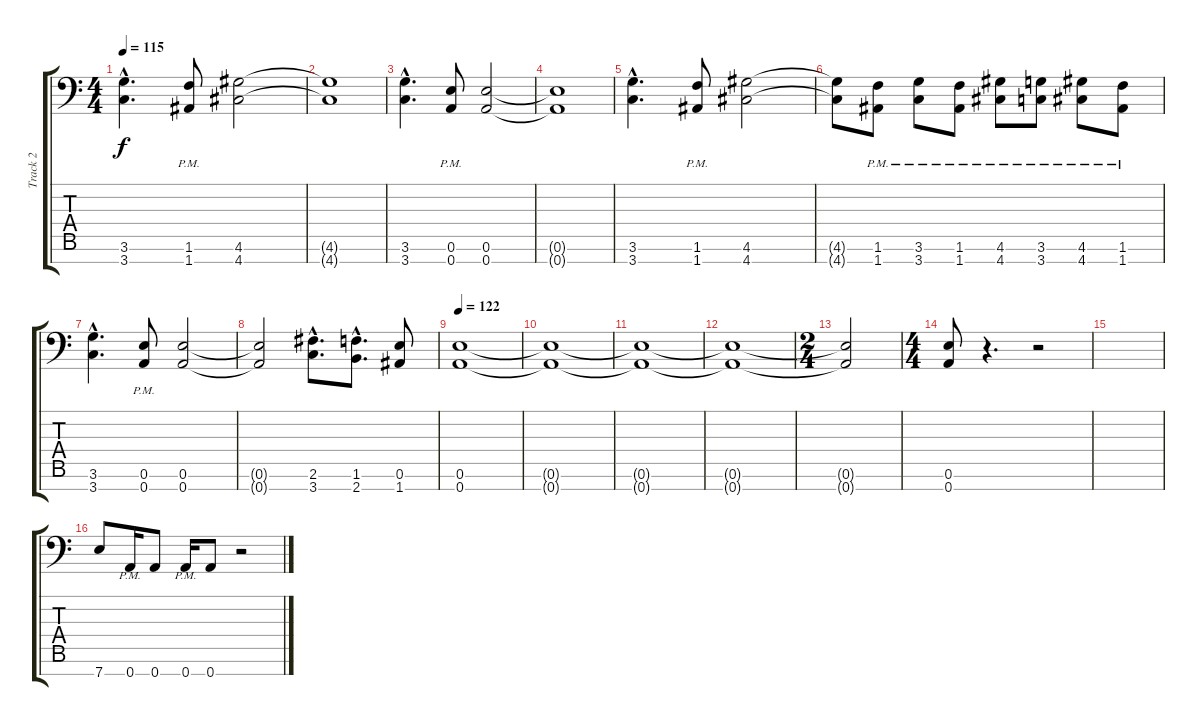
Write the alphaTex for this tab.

\track ("Track 2" "Track 2") {instrument distortionguitar}
\staff {score tabs}
\tuning (E4 B3 G3 D3 A2 E2 A1) {hide}
\ts (4 4)
\tempo 115
\clef f4
\ks c
(3.6{hac} 3.7{hac}).4{d dy f} (1.6{pm} 1.7{pm}).8 (4.6 4.7).2 |
(4.6{t} 4.7{t}).1 |
(3.6{hac} 3.7{hac}).4{d} (0.6{pm} 0.7{pm}).8 (0.6 0.7).2 |
(0.6{t} 0.7{t}).1 |
(3.6{hac} 3.7{hac}).4{d} (1.6{pm} 1.7{pm}).8 (4.6 4.7).2 |
(4.6{t} 4.7{t}).8 (1.6{pm} 1.7{pm}).8 (3.6{pm} 3.7{pm}).8 (1.6{pm} 1.7{pm}).8 (4.6{pm} 4.7{pm}).8 (3.6{pm} 3.7{pm}).8 (4.6{pm} 4.7{pm}).8 (1.6{pm} 1.7{pm}).8 |
(3.6{hac} 3.7{hac}).4{d} (0.6{pm} 0.7{pm}).8 (0.6 0.7).2 |
(0.6{t} 0.7{t}).2 (2.6{hac} 3.7{hac}).8{d} (1.6{hac} 2.7{hac}).8{d} (0.6 1.7).8 |
\tempo 122
(0.6 0.7).1 |
(0.6{t} 0.7{t}).1 |
(0.6{t} 0.7{t}).1 |
(0.6{t} 0.7{t}).1 |
\ts (2 4)
(0.6{t} 0.7{t}).2 |
\ts (4 4)
(0.6 0.7).8 r.4{d} r.2 |
|
7.7.8 0.7{pm}.16 0.7.8 0.7{pm}.16 0.7.8 r.2
